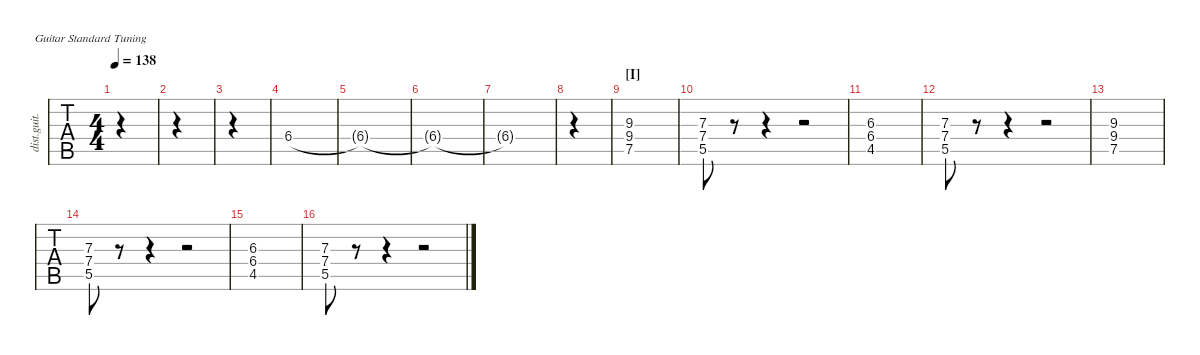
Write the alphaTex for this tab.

\defaultSystemsLayout 4
\hideDynamics
\bracketExtendMode nobrackets
\track ("Distortion Guitar" "dist.guit.") {defaultSystemsLayout 4 instrument distortionguitar}
\staff {tabs}
\tuning (E4 B3 G3 D3 A2 E2)
\ts (4 4)
\tempo 138
\clef g2
\ks c
|
|
|
6.4{acc #}.1 |
6.4{t acc #}.1 |
6.4{t acc #}.1 |
6.4{t acc #}.1 |
|
\section ("I" "")
(9.3 9.4 7.5).1 |
(5.5{st} 7.4{st} 7.3{st}).8 r.8 r.4 r.2 |
(6.3{acc #} 6.4{acc #} 4.5{acc #}).1 |
(5.5{st} 7.4{st} 7.3{st}).8 r.8 r.4 r.2 |
(9.3 9.4 7.5).1 |
(5.5{st} 7.4{st} 7.3{st}).8 r.8 r.4 r.2 |
(6.3{acc #} 6.4{acc #} 4.5{acc #}).1 |
(5.5{st} 7.4{st} 7.3{st}).8 r.8 r.4 r.2
